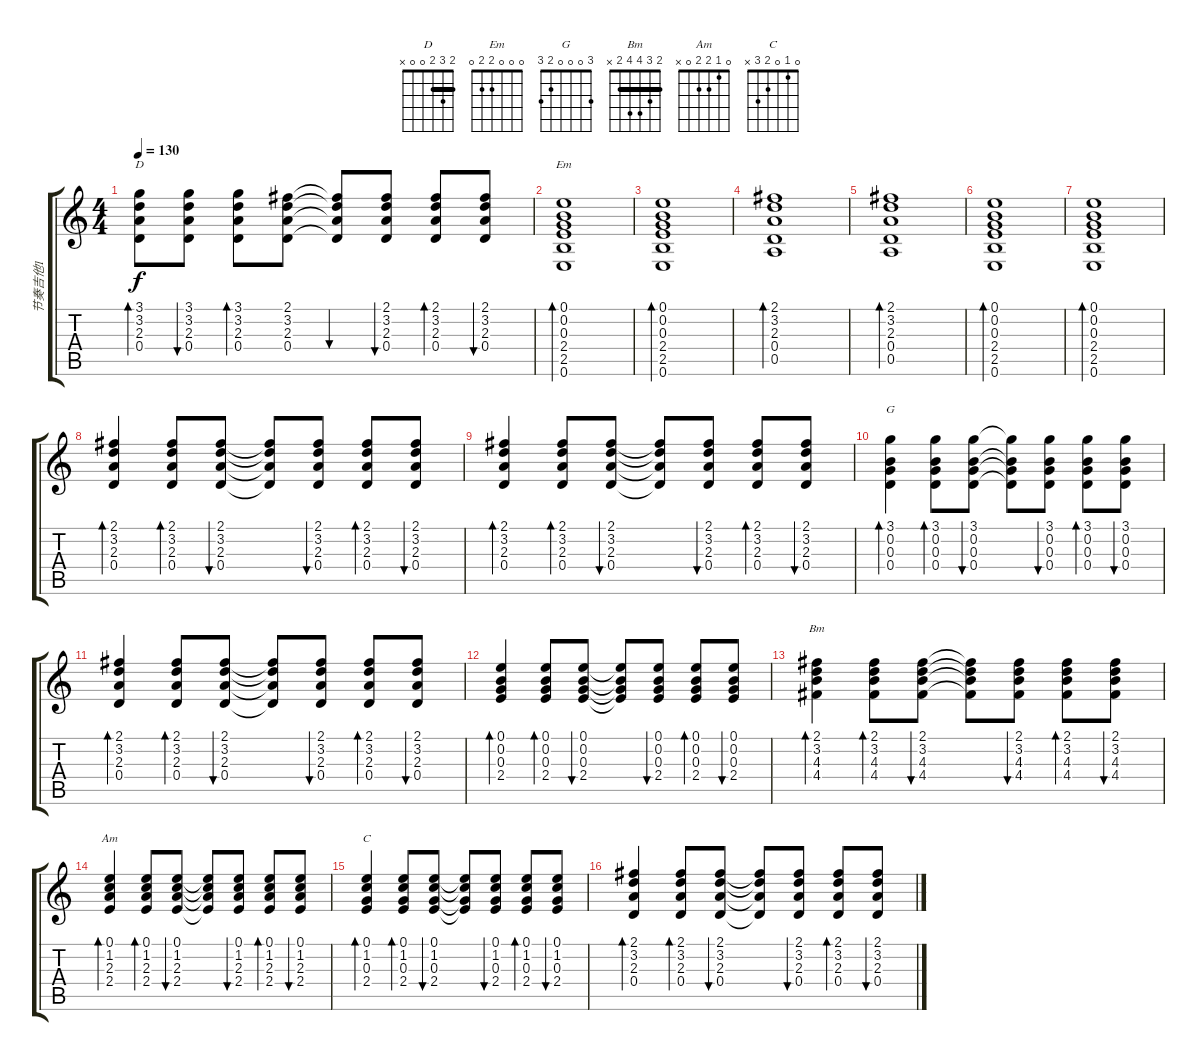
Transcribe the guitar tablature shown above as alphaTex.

\track ("节奏吉他1" "节奏吉他1") {instrument acousticguitarsteel}
\staff {score tabs}
\tuning (E4 B3 G3 D3 A2 E2) {hide}
\chord ("D" 2 3 2 0 0 x) {barre 2}
\chord ("Em" 0 0 0 2 2 0)
\chord ("G" 3 0 0 0 2 3)
\chord ("Bm" 2 3 4 4 2 x) {barre 2}
\chord ("Am" 0 1 2 2 0 x)
\chord ("C" 0 1 0 2 3 x)
\ts (4 4)
\tempo 130
\clef g2
\ks c
(3.1 3.2 2.3 0.4).8{bd 120 ch "D" dy f} (3.1 3.2 2.3 0.4).8{bu 120} (3.1 3.2 2.3 0.4).8{bd 120} (2.1 3.2 2.3 0.4).8 (2.1{t} 3.2{t} 2.3{t} 0.4{t}).8{bu 120} (2.1 3.2 2.3 0.4).8{bu 120} (2.1 3.2 2.3 0.4).8{bd 120} (2.1 3.2 2.3 0.4).8{bu 120} |
(0.1 0.2 0.3 2.4 2.5 0.6).1{bd 480 ch "Em"} |
(0.1 0.2 0.3 2.4 2.5 0.6).1{bd 480} |
(2.1 3.2 2.3 0.4 0.5).1{bd 480} |
(2.1 3.2 2.3 0.4 0.5).1{bd 480} |
(0.1 0.2 0.3 2.4 2.5 0.6).1{bd 480} |
(0.1 0.2 0.3 2.4 2.5 0.6).1{bd 480} |
(2.1 3.2 2.3 0.4).4{bd 120} (2.1 3.2 2.3 0.4).8{bd 120} (2.1 3.2 2.3 0.4).8{bu 120} (2.1{t} 3.2{t} 2.3{t} 0.4{t}).8 (2.1 3.2 2.3 0.4).8{bu 120} (2.1 3.2 2.3 0.4).8{bd 120} (2.1 3.2 2.3 0.4).8{bu 120} |
(2.1 3.2 2.3 0.4).4{bd 120} (2.1 3.2 2.3 0.4).8{bd 120} (2.1 3.2 2.3 0.4).8{bu 120} (2.1{t} 3.2{t} 2.3{t} 0.4{t}).8 (2.1 3.2 2.3 0.4).8{bu 120} (2.1 3.2 2.3 0.4).8{bd 120} (2.1 3.2 2.3 0.4).8{bu 120} |
(3.1 0.2 0.3 0.4).4{bd 120 ch "G"} (3.1 0.2 0.3 0.4).8{bd 120} (3.1 0.2 0.3 0.4).8{bu 120} (3.1{t} 0.2{t} 0.3{t} 0.4{t}).8 (3.1 0.2 0.3 0.4).8{bu 120} (3.1 0.2 0.3 0.4).8{bd 120} (3.1 0.2 0.3 0.4).8{bu 120} |
(2.1 3.2 2.3 0.4).4{bd 120} (2.1 3.2 2.3 0.4).8{bd 120} (2.1 3.2 2.3 0.4).8{bu 120} (2.1{t} 3.2{t} 2.3{t} 0.4{t}).8 (2.1 3.2 2.3 0.4).8{bu 120} (2.1 3.2 2.3 0.4).8{bd 120} (2.1 3.2 2.3 0.4).8{bu 120} |
(0.1 0.2 0.3 2.4).4{bd 120} (0.1 0.2 0.3 2.4).8{bd 120} (0.1 0.2 0.3 2.4).8{bu 120} (0.1{t} 0.2{t} 0.3{t} 2.4{t}).8 (0.1 0.2 0.3 2.4).8{bu 120} (0.1 0.2 0.3 2.4).8{bd 120} (0.1 0.2 0.3 2.4).8{bu 120} |
(2.1 3.2 4.3 4.4).4{bd 120 ch "Bm"} (2.1 3.2 4.3 4.4).8{bd 120} (2.1 3.2 4.3 4.4).8{bu 120} (2.1{t} 3.2{t} 4.3{t} 4.4{t}).8 (2.1 3.2 4.3 4.4).8{bu 120} (2.1 3.2 4.3 4.4).8{bd 120} (2.1 3.2 4.3 4.4).8{bu 120} |
(0.1 1.2 2.3 2.4).4{bd 120 ch "Am"} (0.1 1.2 2.3 2.4).8{bd 120} (0.1 1.2 2.3 2.4).8{bu 120} (0.1{t} 1.2{t} 2.3{t} 2.4{t}).8 (0.1 1.2 2.3 2.4).8{bu 120} (0.1 1.2 2.3 2.4).8{bd 120} (0.1 1.2 2.3 2.4).8{bu 120} |
(0.1 1.2 0.3 2.4).4{bd 120 ch "C"} (0.1 1.2 0.3 2.4).8{bd 120} (0.1 1.2 0.3 2.4).8{bu 120} (0.1{t} 1.2{t} 0.3{t} 2.4{t}).8 (0.1 1.2 0.3 2.4).8{bu 120} (0.1 1.2 0.3 2.4).8{bd 120} (0.1 1.2 0.3 2.4).8{bu 120} |
(2.1 3.2 2.3 0.4).4{bd 120} (2.1 3.2 2.3 0.4).8{bd 120} (2.1 3.2 2.3 0.4).8{bu 120} (2.1{t} 3.2{t} 2.3{t} 0.4{t}).8 (2.1 3.2 2.3 0.4).8{bu 120} (2.1 3.2 2.3 0.4).8{bd 120} (2.1 3.2 2.3 0.4).8{bu 120}
